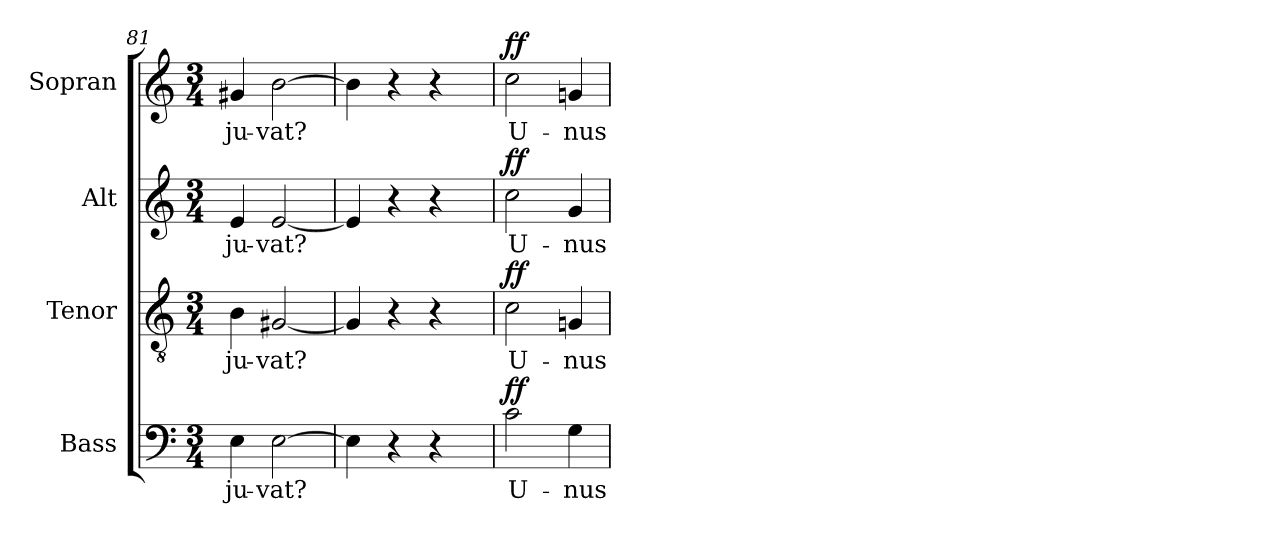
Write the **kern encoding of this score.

**kern	**text	**dynam	**kern	**text	**dynam	**kern	**text	**dynam	**kern	**text	**dynam
*part4	*part4	*part4	*part3	*part3	*part3	*part2	*part2	*part2	*part1	*part1	*part1
*staff4	*staff4	*staff4	*staff3	*staff3	*staff3	*staff2	*staff2	*staff2	*staff1	*staff1	*staff1
*I"Bass	*	*	*I"Tenor	*	*	*I"Alt	*	*	*I"Sopran	*	*
*I'B.	*	*	*I'T.	*	*	*I'A.	*	*	*I'S.	*	*
*clefF4	*	*	*clefGv2	*	*	*clefG2	*	*	*clefG2	*	*
*k[]	*	*	*k[]	*	*	*k[]	*	*	*k[]	*	*
*C:	*	*	*C:	*	*	*C:	*	*	*C:	*	*
*M3/4	*	*	*M3/4	*	*	*M3/4	*	*	*M3/4	*	*
=81	=81	=81	=81	=81	=81	=81	=81	=81	=81	=81	=81
!	!LO:LY:b	!	!	!LO:LY:b	!	!	!LO:LY:b	!	!	!LO:LY:b	!
4E\	ju-	.	4B\	ju-	.	4e/	ju-	.	4g#X/	ju-	.
!	!LO:LY:b	!	!	!LO:LY:b	!	!	!LO:LY:b	!	!	!LO:LY:b	!
[2E\	-vat?	.	[2G#X/	-vat?	.	[2e/	-vat?	.	[2b\	-vat?	.
=82	=82	=82	=82	=82	=82	=82	=82	=82	=82	=82	=82
4E\]	.	.	4G#/]	.	.	4e/]	.	.	4b\]	.	.
4r	.	.	4r	.	.	4r	.	.	4r	.	.
4r	.	.	4r	.	.	4r	.	.	4r	.	.
=83	=83	=83	=83	=83	=83	=83	=83	=83	=83	=83	=83
!	!LO:LY:b	!LO:DY:a	!	!LO:LY:b	!LO:DY:a	!	!LO:LY:b	!LO:DY:a	!	!LO:LY:b	!LO:DY:a
2c\	U-	ff	2c\	U-	ff	2cc\	U-	ff	2cc\	U-	ff
!	!LO:LY:b	!	!	!LO:LY:b	!	!	!LO:LY:b	!	!	!LO:LY:b	!
4G\	-nus	.	4Gn/	-nus	.	4g/	-nus	.	4gn/	-nus	.
=	=	=	=	=	=	=	=	=	=	=	=
*-	*-	*-	*-	*-	*-	*-	*-	*-	*-	*-	*-
